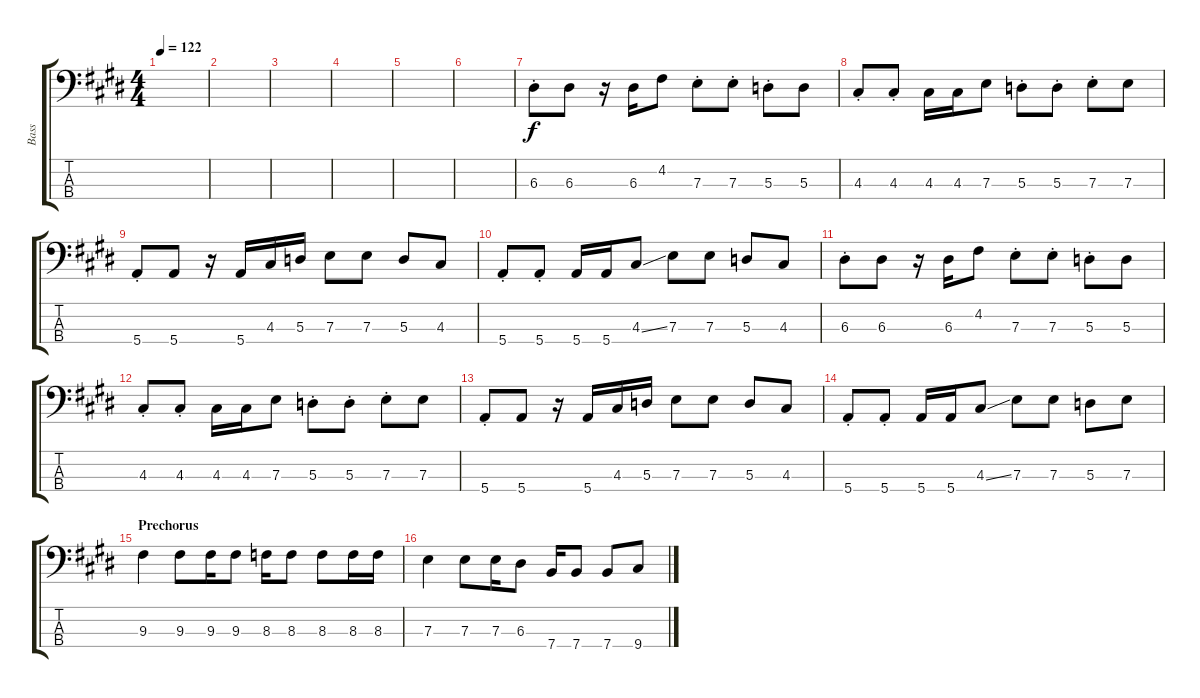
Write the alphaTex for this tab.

\track ("Bass" "Bass") {instrument electricbasspick}
\staff {score tabs}
\tuning (G2 D2 A1 E1) {hide}
\ts (4 4)
\tempo 122
\clef f4
\ks e
|
|
|
|
|
|
6.3{st}.8 6.3.8 r.16 6.3.16 4.2.8 7.3{st}.8 7.3{st}.8 5.3{st}.8 5.3.8 |
4.3{st}.8 4.3{st}.8 4.3.16 4.3.16 7.3.8 5.3{st}.8 5.3{st}.8 7.3{st}.8 7.3.8 |
5.4{st}.8 5.4.8 r.16 5.4.16 4.3.16 5.3.16 7.3.8 7.3.8 5.3.8 4.3.8 |
5.4{st}.8 5.4{st}.8 5.4.16 5.4.16 4.3{ss}.8 7.3.8 7.3.8 5.3.8 4.3.8 |
6.3{st}.8 6.3.8 r.16 6.3.16 4.2.8 7.3{st}.8 7.3{st}.8 5.3{st}.8 5.3.8 |
4.3{st}.8 4.3{st}.8 4.3.16 4.3.16 7.3.8 5.3{st}.8 5.3{st}.8 7.3{st}.8 7.3.8 |
5.4{st}.8 5.4.8 r.16 5.4.16 4.3.16 5.3.16 7.3.8 7.3.8 5.3.8 4.3.8 |
5.4{st}.8 5.4{st}.8 5.4.16 5.4.16 4.3{ss}.8 7.3.8 7.3.8 5.3.8 7.3.8 |
\section ("" "Prechorus")
9.3.4 9.3.8 9.3.16 9.3.8 8.3.16 8.3.8 8.3.8 8.3.16 8.3.16 |
7.3.4 7.3.8 7.3.16 6.3.8 7.4.16 7.4.8 7.4.8 9.4.8
